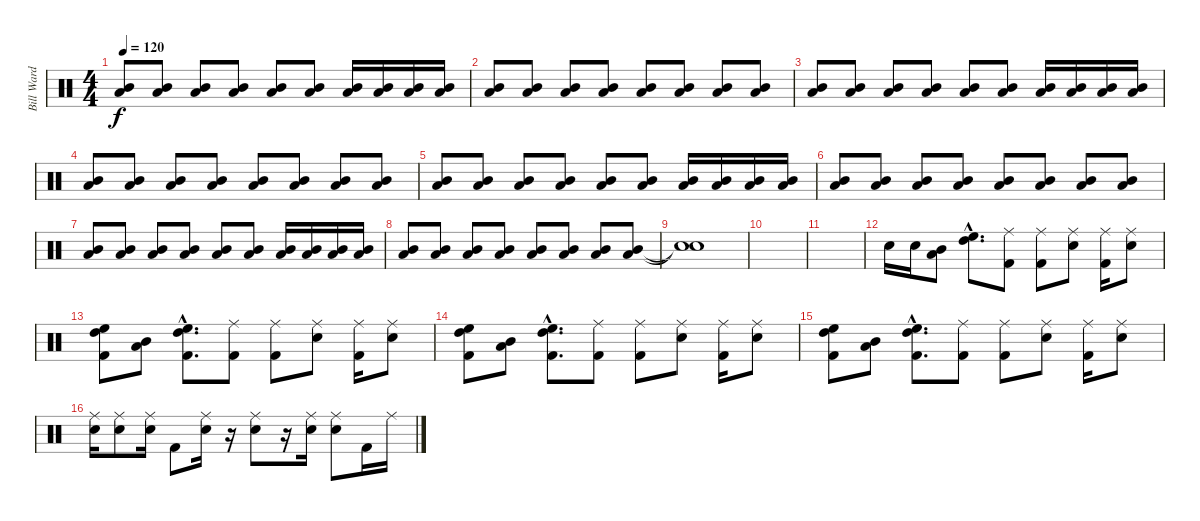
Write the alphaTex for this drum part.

\track ("Bill Ward" "Bill Ward") {instrument percussion}
\staff {score}
\articulation defaults
\ts (4 4)
\tempo 120
\clef neutral
\ks c
("Mid Tom (hit)" "Low Floor Tom (hit)").8{dy f} ("Mid Tom (hit)" "Low Floor Tom (hit)").8 ("Mid Tom (hit)" "Low Floor Tom (hit)").8 ("Mid Tom (hit)" "Low Floor Tom (hit)").8 ("Mid Tom (hit)" "Low Floor Tom (hit)").8 ("Mid Tom (hit)" "Low Floor Tom (hit)").8 ("Mid Tom (hit)" "Low Floor Tom (hit)").16 ("Mid Tom (hit)" "Low Floor Tom (hit)").16 ("Mid Tom (hit)" "Low Floor Tom (hit)").16 ("Mid Tom (hit)" "Low Floor Tom (hit)").16 |
("Mid Tom (hit)" "Low Floor Tom (hit)").8 ("Mid Tom (hit)" "Low Floor Tom (hit)").8 ("Mid Tom (hit)" "Low Floor Tom (hit)").8 ("Mid Tom (hit)" "Low Floor Tom (hit)").8 ("Mid Tom (hit)" "Low Floor Tom (hit)").8 ("Mid Tom (hit)" "Low Floor Tom (hit)").8 ("Mid Tom (hit)" "Low Floor Tom (hit)").8 ("Mid Tom (hit)" "Low Floor Tom (hit)").8 |
("Mid Tom (hit)" "Low Floor Tom (hit)").8 ("Mid Tom (hit)" "Low Floor Tom (hit)").8 ("Mid Tom (hit)" "Low Floor Tom (hit)").8 ("Mid Tom (hit)" "Low Floor Tom (hit)").8 ("Mid Tom (hit)" "Low Floor Tom (hit)").8 ("Mid Tom (hit)" "Low Floor Tom (hit)").8 ("Mid Tom (hit)" "Low Floor Tom (hit)").16 ("Mid Tom (hit)" "Low Floor Tom (hit)").16 ("Mid Tom (hit)" "Low Floor Tom (hit)").16 ("Mid Tom (hit)" "Low Floor Tom (hit)").16 |
("Mid Tom (hit)" "Low Floor Tom (hit)").8 ("Mid Tom (hit)" "Low Floor Tom (hit)").8 ("Mid Tom (hit)" "Low Floor Tom (hit)").8 ("Mid Tom (hit)" "Low Floor Tom (hit)").8 ("Mid Tom (hit)" "Low Floor Tom (hit)").8 ("Mid Tom (hit)" "Low Floor Tom (hit)").8 ("Mid Tom (hit)" "Low Floor Tom (hit)").8 ("Mid Tom (hit)" "Low Floor Tom (hit)").8 |
("Mid Tom (hit)" "Low Floor Tom (hit)").8 ("Mid Tom (hit)" "Low Floor Tom (hit)").8 ("Mid Tom (hit)" "Low Floor Tom (hit)").8 ("Mid Tom (hit)" "Low Floor Tom (hit)").8 ("Mid Tom (hit)" "Low Floor Tom (hit)").8 ("Mid Tom (hit)" "Low Floor Tom (hit)").8 ("Mid Tom (hit)" "Low Floor Tom (hit)").16 ("Mid Tom (hit)" "Low Floor Tom (hit)").16 ("Mid Tom (hit)" "Low Floor Tom (hit)").16 ("Mid Tom (hit)" "Low Floor Tom (hit)").16 |
("Mid Tom (hit)" "Low Floor Tom (hit)").8 ("Mid Tom (hit)" "Low Floor Tom (hit)").8 ("Mid Tom (hit)" "Low Floor Tom (hit)").8 ("Mid Tom (hit)" "Low Floor Tom (hit)").8 ("Mid Tom (hit)" "Low Floor Tom (hit)").8 ("Mid Tom (hit)" "Low Floor Tom (hit)").8 ("Mid Tom (hit)" "Low Floor Tom (hit)").8 ("Mid Tom (hit)" "Low Floor Tom (hit)").8 |
("Mid Tom (hit)" "Low Floor Tom (hit)").8 ("Mid Tom (hit)" "Low Floor Tom (hit)").8 ("Mid Tom (hit)" "Low Floor Tom (hit)").8 ("Mid Tom (hit)" "Low Floor Tom (hit)").8 ("Mid Tom (hit)" "Low Floor Tom (hit)").8 ("Mid Tom (hit)" "Low Floor Tom (hit)").8 ("Mid Tom (hit)" "Low Floor Tom (hit)").16 ("Mid Tom (hit)" "Low Floor Tom (hit)").16 ("Mid Tom (hit)" "Low Floor Tom (hit)").16 ("Mid Tom (hit)" "Low Floor Tom (hit)").16 |
("Mid Tom (hit)" "Low Floor Tom (hit)").8 ("Mid Tom (hit)" "Low Floor Tom (hit)").8 ("Mid Tom (hit)" "Low Floor Tom (hit)").8 ("Mid Tom (hit)" "Low Floor Tom (hit)").8 ("Mid Tom (hit)" "Low Floor Tom (hit)").8 ("Mid Tom (hit)" "Low Floor Tom (hit)").8 ("Mid Tom (hit)" "Low Floor Tom (hit)").8 ("Mid Tom (hit)" "Low Floor Tom (hit)").8 |
("Snare (hit)"{t} "Snare (hit)"{t}).1 |
|
|
"Electric Snare (hit)".16 "Electric Snare (hit)".16 ("Mid Tom (hit)" "Low Tom (hit)").8 ("High Floor Tom (hit)"{hac} "High Tom (hit)"{hac}).8{d} ("Ride (middle)" "Kick (hit) 2").8 ("Ride (middle)" "Kick (hit) 2").8 ("Ride (middle)" "Snare (hit) 2").8 ("Ride (middle)" "Kick (hit) 2").16 ("Ride (middle)" "Snare (hit) 2").8 |
("High Floor Tom (hit)" "High Tom (hit)" "Kick (hit) 2").8 ("Mid Tom (hit)" "Low Tom (hit)").8 ("High Floor Tom (hit)"{hac} "High Tom (hit)"{hac} "Kick (hit) 2"{hac}).8{d} ("Ride (middle)" "Kick (hit) 2").8 ("Ride (middle)" "Kick (hit) 2").8 ("Ride (middle)" "Snare (hit) 2").8 ("Ride (middle)" "Kick (hit) 2").16 ("Ride (middle)" "Snare (hit) 2").8 |
("High Floor Tom (hit)" "High Tom (hit)" "Kick (hit) 2").8 ("Mid Tom (hit)" "Low Tom (hit)").8 ("High Floor Tom (hit)"{hac} "High Tom (hit)"{hac} "Kick (hit) 2"{hac}).8{d} ("Ride (middle)" "Kick (hit) 2").8 ("Ride (middle)" "Kick (hit) 2").8 ("Ride (middle)" "Snare (hit) 2").8 ("Ride (middle)" "Kick (hit) 2").16 ("Ride (middle)" "Snare (hit) 2").8 |
("High Floor Tom (hit)" "High Tom (hit)" "Kick (hit) 2").8 ("Mid Tom (hit)" "Low Tom (hit)").8 ("High Floor Tom (hit)"{hac} "High Tom (hit)"{hac} "Kick (hit) 2"{hac}).8{d} ("Ride (middle)" "Kick (hit) 2").8 ("Ride (middle)" "Kick (hit) 2").8 ("Ride (middle)" "Snare (hit) 2").8 ("Ride (middle)" "Kick (hit) 2").16 ("Ride (middle)" "Snare (hit) 2").8 |
("Ride (middle)" "Snare (hit) 2").16 ("Ride (middle)" "Snare (hit) 2").8 ("Ride (middle)" "Snare (hit) 2").16 "Kick (hit) 2".8 ("Ride (middle)" "Snare (hit) 2").16 r.16 ("Ride (middle)" "Snare (hit) 2").8 r.16 ("Ride (middle)" "Snare (hit) 2").16 ("Ride (middle)" "Snare (hit) 2").8 "Kick (hit) 2".16 "Ride (middle)".16
